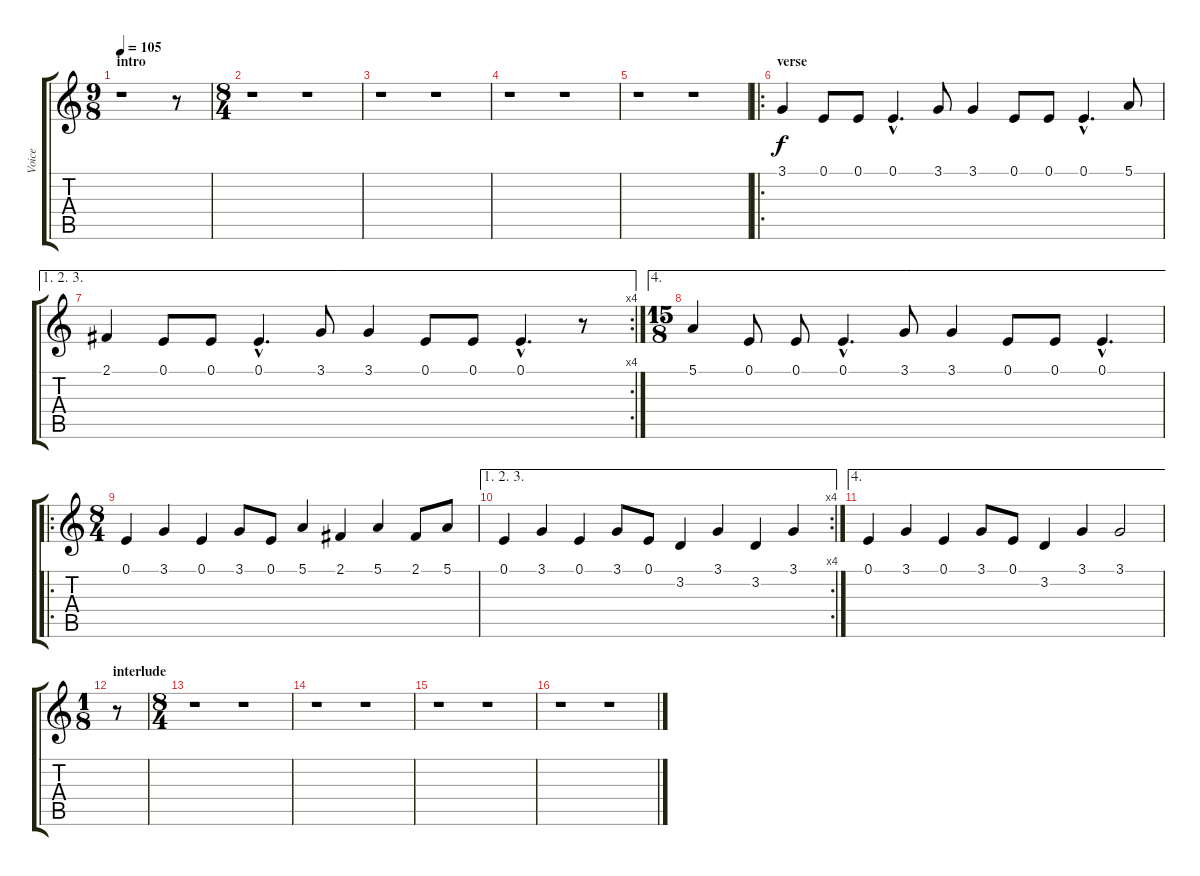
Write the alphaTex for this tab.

\track ("Voice" "Voice") {instrument violin}
\staff {score tabs}
\tuning (E4 B3 G3 D3 A2 E2) {hide}
\ts (9 8)
\section ("" "intro")
\tempo 105
\clef g2
\ks c
r.1{dy f instrument violin} r.8 |
\ts (8 4)
r.1 r.1 |
r.1 r.1 |
r.1 r.1 |
r.1 r.1 |
\ro
\section ("" "verse")
3.1.4 0.1.8 0.1.8 0.1{hac}.4{d} 3.1.8 3.1.4 0.1.8 0.1.8 0.1{hac}.4{d} 5.1.8 |
\ae (1 2 3)
\rc 4
2.1.4 0.1.8 0.1.8 0.1{hac}.4{d} 3.1.8 3.1.4 0.1.8 0.1.8 0.1{hac}.4{d} r.8 |
\ae 4
\ts (15 8)
5.1.4 0.1.8 0.1.8 0.1{hac}.4{d} 3.1.8 3.1.4 0.1.8 0.1.8 0.1{hac}.4{d} |
\ro
\ts (8 4)
0.1.4 3.1.4 0.1.4 3.1.8 0.1.8 5.1.4 2.1.4 5.1.4 2.1.8 5.1.8 |
\ae (1 2 3)
\rc 4
0.1.4 3.1.4 0.1.4 3.1.8 0.1.8 3.2.4 3.1.4 3.2.4 3.1.4 |
\ae 4
0.1.4 3.1.4 0.1.4 3.1.8 0.1.8 3.2.4 3.1.4 3.1.2 |
\ts (1 8)
\section ("" "interlude")
r.8 |
\ts (8 4)
r.1 r.1 |
r.1 r.1 |
r.1 r.1 |
r.1 r.1
